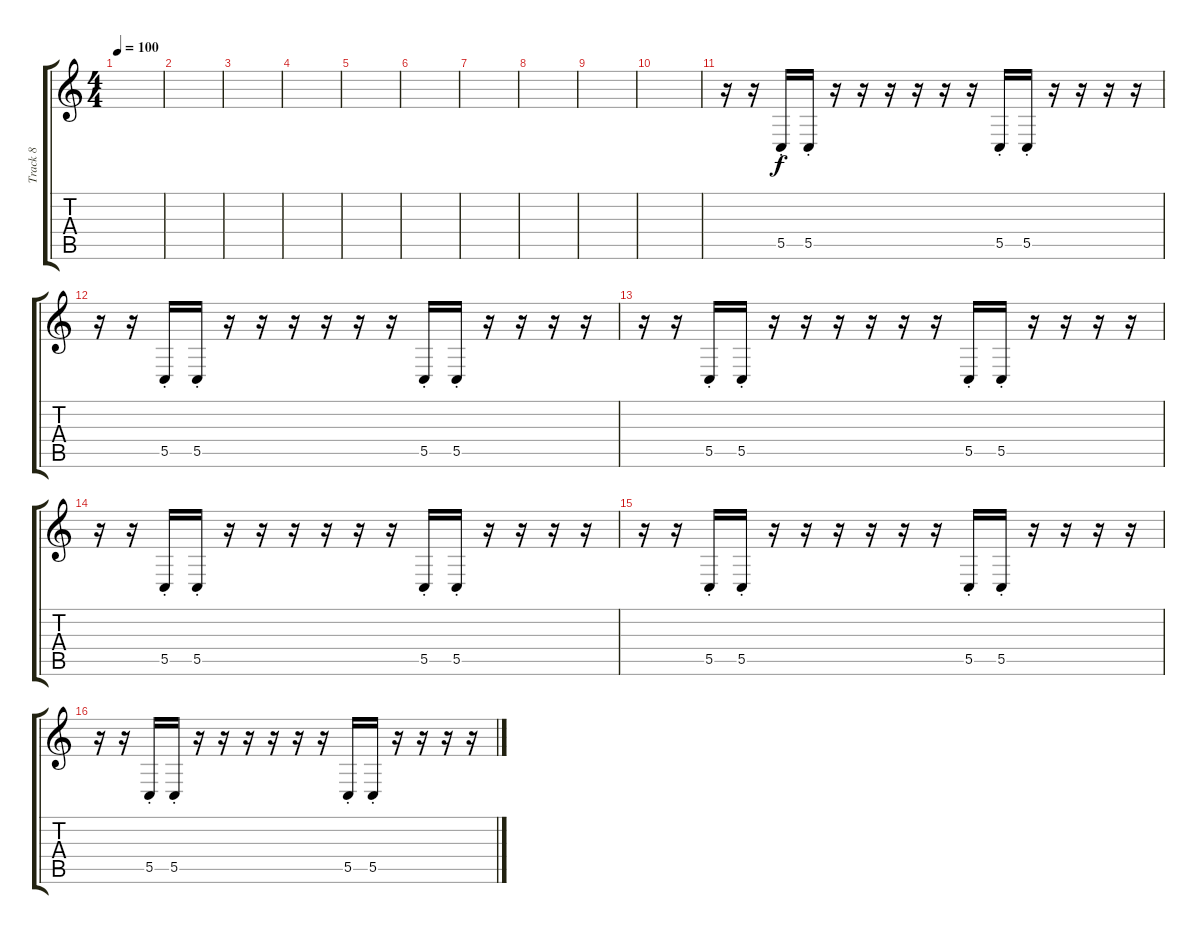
\track ("Track 8" "Track 8") {instrument churchorgan}
\staff {score tabs}
\tuning (D4 A3 F3 C3 G2 C2) {hide}
\ts (4 4)
\tempo 100
\clef g2
\ks c
|
|
|
|
|
|
|
|
|
|
r.16 r.16 5.5{st}.16 5.5{st}.16 r.16 r.16 r.16 r.16 r.16 r.16 5.5{st}.16 5.5{st}.16 r.16 r.16 r.16 r.16 |
r.16 r.16 5.5{st}.16 5.5{st}.16 r.16 r.16 r.16 r.16 r.16 r.16 5.5{st}.16 5.5{st}.16 r.16 r.16 r.16 r.16 |
r.16 r.16 5.5{st}.16 5.5{st}.16 r.16 r.16 r.16 r.16 r.16 r.16 5.5{st}.16 5.5{st}.16 r.16 r.16 r.16 r.16 |
r.16 r.16 5.5{st}.16 5.5{st}.16 r.16 r.16 r.16 r.16 r.16 r.16 5.5{st}.16 5.5{st}.16 r.16 r.16 r.16 r.16 |
r.16 r.16 5.5{st}.16 5.5{st}.16 r.16 r.16 r.16 r.16 r.16 r.16 5.5{st}.16 5.5{st}.16 r.16 r.16 r.16 r.16 |
r.16 r.16 5.5{st}.16 5.5{st}.16 r.16 r.16 r.16 r.16 r.16 r.16 5.5{st}.16 5.5{st}.16 r.16 r.16 r.16 r.16
